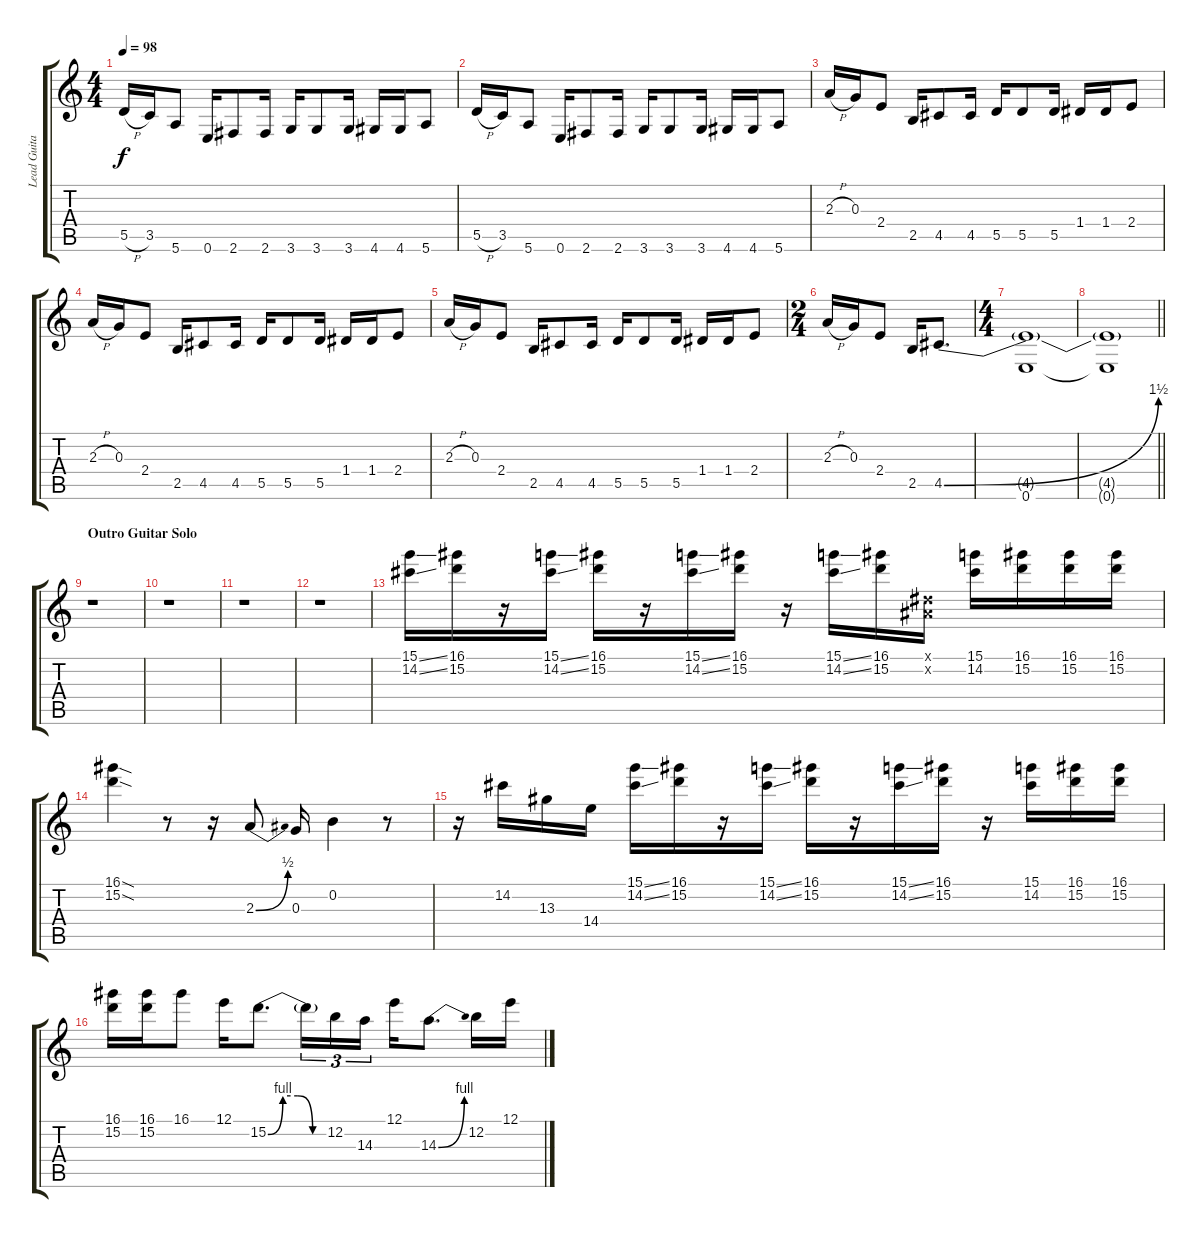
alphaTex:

\track ("Lead Guitar -- Joe Perry" "Lead Guita") {instrument distortionguitar}
\staff {score tabs}
\tuning (E4 B3 G3 D3 A2 E2) {hide}
\ts (4 4)
\tempo 98
\clef g2
\ks c
5.5{h}.16{dy f} 3.5.16 5.6.8 0.6.16 2.6.8 2.6.16 3.6.16 3.6.8 3.6.16 4.6.16 4.6.16 5.6.8 |
5.5{h}.16 3.5.16 5.6.8 0.6.16 2.6.8 2.6.16 3.6.16 3.6.8 3.6.16 4.6.16 4.6.16 5.6.8 |
2.3{h}.16 0.3.16 2.4.8 2.5.16 4.5.8 4.5.16 5.5.16 5.5.8 5.5.16 1.4.16 1.4.16 2.4.8 |
2.3{h}.16 0.3.16 2.4.8 2.5.16 4.5.8 4.5.16 5.5.16 5.5.8 5.5.16 1.4.16 1.4.16 2.4.8 |
2.3{h}.16 0.3.16 2.4.8 2.5.16 4.5.8 4.5.16 5.5.16 5.5.8 5.5.16 1.4.16 1.4.16 2.4.8 |
\ts (2 4)
2.3{h}.16 0.3.16 2.4.8 2.5.16 4.5{be (bend 0 0 60 6)}.8{d} |
\ts (4 4)
(4.5{t} 0.6).1 |
\barLineRight lightlight
(4.5{t} 0.6{t}).1 |
\section ("" "Outro Guitar Solo")
r.1 |
r.1 |
r.1 |
r.1 |
(15.1{ss} 14.2{ss}).16 (16.1 15.2).16 r.16 (15.1{ss} 14.2{ss}).16 (16.1 15.2).16 r.16 (15.1{ss} 14.2{ss}).16 (16.1 15.2).16 r.16 (15.1{ss} 14.2{ss}).16 (16.1 15.2).16 (-1.1{x} -1.2{x}).16 (15.1 14.2).16 (16.1 15.2).16 (16.1 15.2).16 (16.1 15.2).16 |
(16.1{sod} 15.2{sod}).4 r.8 r.16 2.3{be (bend 0 0 60 2)}.8 0.3.16 0.2.4 r.8 |
r.16 14.2.16 13.3.16 14.4.16 (15.1{ss} 14.2{ss}).16 (16.1 15.2).16 r.16 (15.1{ss} 14.2{ss}).16 (16.1 15.2).16 r.16 (15.1{ss} 14.2{ss}).16 (16.1 15.2).16 r.16 (15.1 14.2).16 (16.1 15.2).16 (16.1 15.2).16 |
(16.1 15.2).16 (16.1 15.2).16 16.1.8 12.1.16 15.2{be (custom 0 0 15 4 30 4 45 0 60 0)}.8{d} 15.2{t}.16{tu (3 2)} 12.2.16{tu (3 2)} 14.3.16{tu (3 2) beam splitsecondary} 12.1.16 14.3{be (bend 0 0 60 4)}.8{d} 12.2.16 12.1.16
